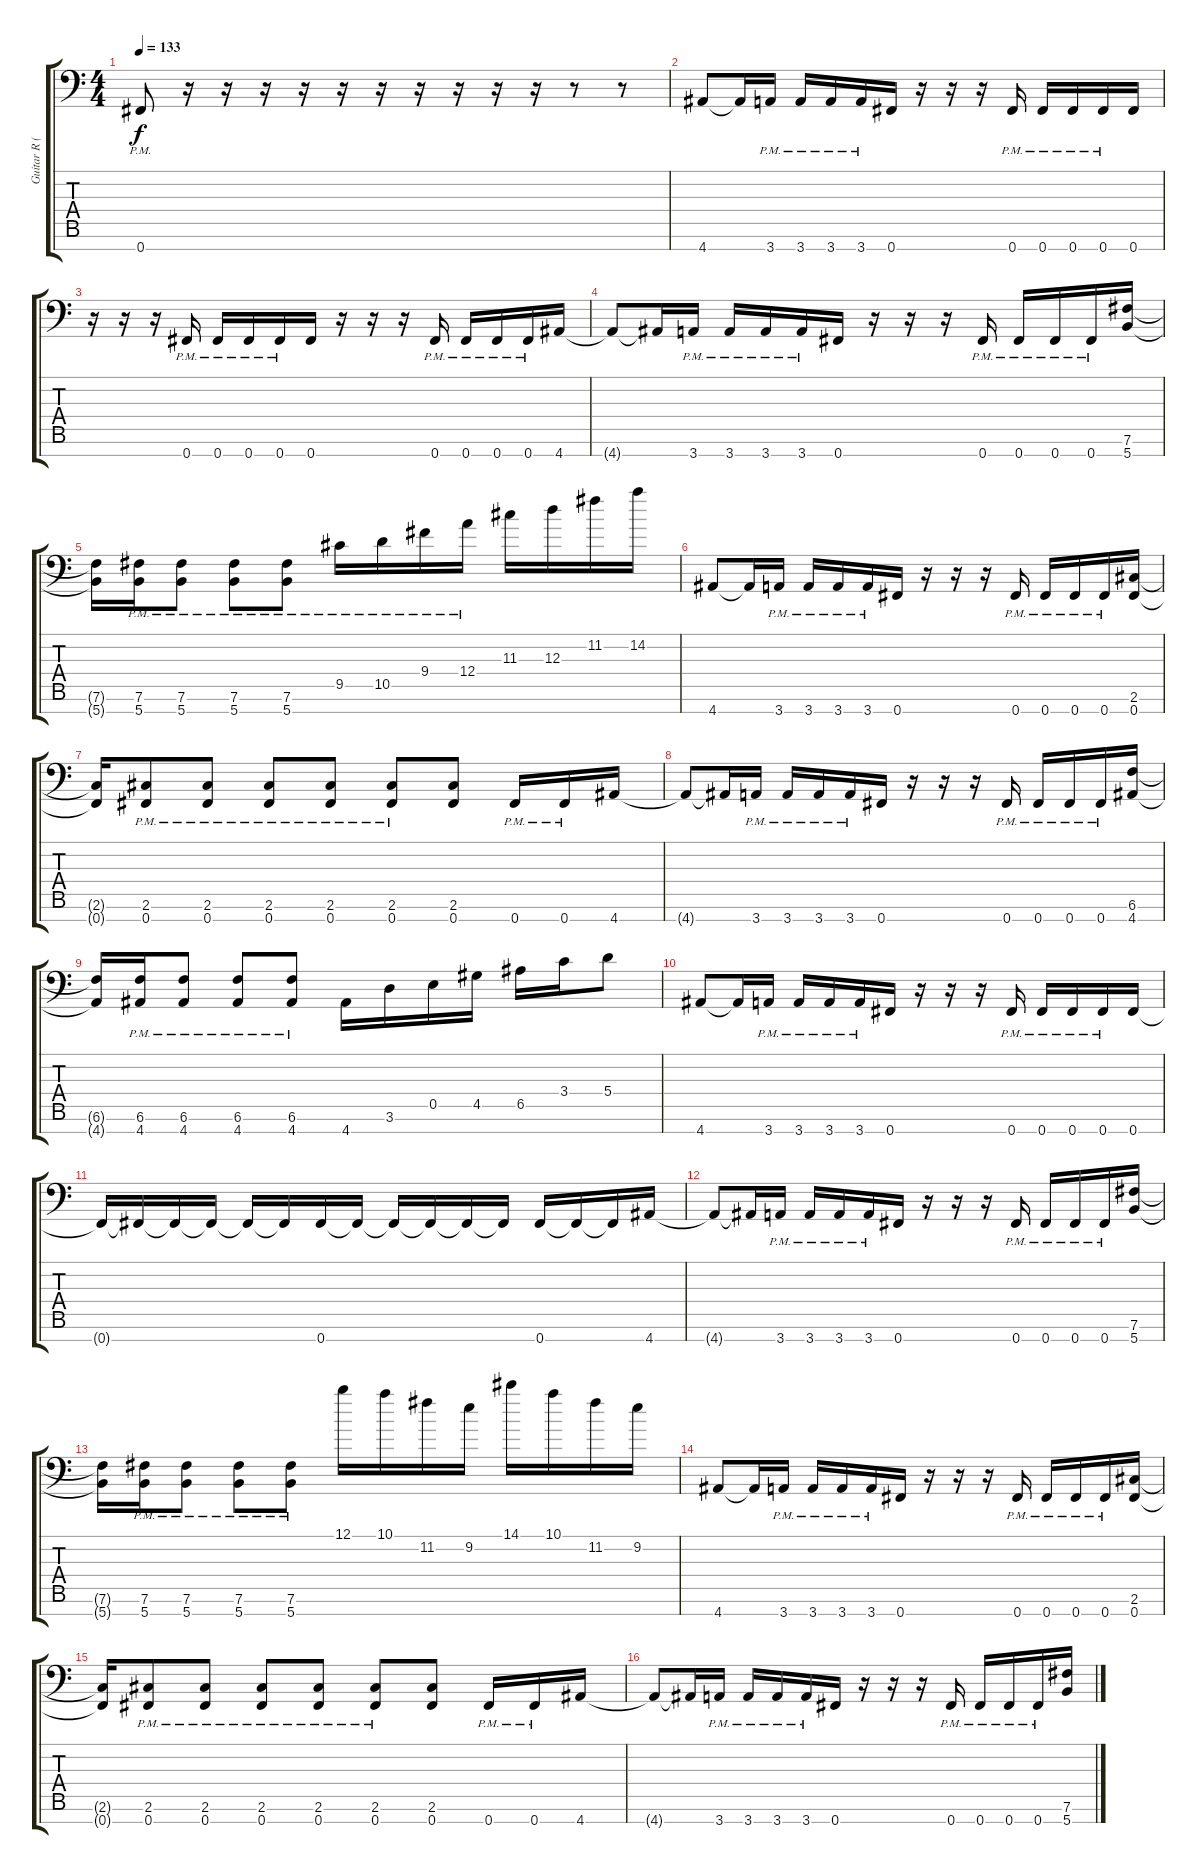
\track ("Guitar R (Bottom 7)" "Guitar R (") {instrument distortionguitar}
\staff {score tabs}
\tuning (B3 G3 D3 A2 E2 B1 Gb1) {hide}
\ts (4 4)
\tempo 133
\clef f4
\ks c
0.7{pm}.8{dy f} r.16 r.16 r.16 r.16 r.16 r.16 r.16 r.16 r.16 r.16 r.8 r.8 |
4.7.8 4.7{t}.16 3.7{pm}.16 3.7{pm}.16 3.7{pm}.16 3.7{pm}.16 0.7.16 r.16 r.16 r.16 0.7{pm}.16 0.7{pm}.16 0.7{pm}.16 0.7{pm}.16 0.7.16 |
r.16 r.16 r.16 0.7{pm}.16 0.7{pm}.16 0.7{pm}.16 0.7{pm}.16 0.7.16 r.16 r.16 r.16 0.7{pm}.16 0.7{pm}.16 0.7{pm}.16 0.7{pm}.16 4.7.16 |
4.7{t}.8 4.7{t}.16 3.7{pm}.16 3.7{pm}.16 3.7{pm}.16 3.7{pm}.16 0.7.16 r.16 r.16 r.16 0.7{pm}.16 0.7{pm}.16 0.7{pm}.16 0.7{pm}.16 (7.6 5.7).16 |
(7.6{t} 5.7{t}).16 (7.6{pm} 5.7{pm}).16 (7.6{pm} 5.7{pm}).8 (7.6{pm} 5.7{pm}).8 (7.6{pm} 5.7{pm}).8 9.5{pm}.16 10.5{pm}.16 9.4{pm}.16 12.4{pm}.16 11.3.16 12.3.16 11.2.16 14.2.16 |
4.7.8 4.7{t}.16 3.7{pm}.16 3.7{pm}.16 3.7{pm}.16 3.7{pm}.16 0.7.16 r.16 r.16 r.16 0.7{pm}.16 0.7{pm}.16 0.7{pm}.16 0.7{pm}.16 (2.6 0.7).16 |
(2.6{t} 0.7{t}).16 (2.6{pm} 0.7{pm}).8 (2.6{pm} 0.7{pm}).8 (2.6{pm} 0.7{pm}).8 (2.6{pm} 0.7{pm}).8 (2.6{pm} 0.7{pm}).8 (2.6 0.7).8 0.7{pm}.16 0.7{pm}.16 4.7.16 |
4.7{t}.8 4.7{t}.16 3.7{pm}.16 3.7{pm}.16 3.7{pm}.16 3.7{pm}.16 0.7.16 r.16 r.16 r.16 0.7{pm}.16 0.7{pm}.16 0.7{pm}.16 0.7{pm}.16 (6.6 4.7).16 |
(6.6{t} 4.7{t}).16 (6.6{pm} 4.7{pm}).16 (6.6{pm} 4.7{pm}).8 (6.6{pm} 4.7{pm}).8 (6.6{pm} 4.7{pm}).8 4.7.16 3.6.16 0.5.16 4.5.16 6.5.16 3.4.16 5.4.8 |
4.7.8 4.7{t}.16 3.7{pm}.16 3.7{pm}.16 3.7{pm}.16 3.7{pm}.16 0.7.16 r.16 r.16 r.16 0.7{pm}.16 0.7{pm}.16 0.7{pm}.16 0.7{pm}.16 0.7.16 |
0.7{t}.16 0.7{t}.16 0.7{t}.16 0.7{t}.16 0.7{t}.16 0.7{t}.16 0.7.16 0.7{t}.16 0.7{t}.16 0.7{t}.16 0.7{t}.16 0.7{t}.16 0.7.16 0.7{t}.16 0.7{t}.16 4.7.16 |
4.7{t}.8 4.7{t}.16 3.7{pm}.16 3.7{pm}.16 3.7{pm}.16 3.7{pm}.16 0.7.16 r.16 r.16 r.16 0.7{pm}.16 0.7{pm}.16 0.7{pm}.16 0.7{pm}.16 (7.6 5.7).16 |
(7.6{t} 5.7{t}).16 (7.6{pm} 5.7{pm}).16 (7.6{pm} 5.7{pm}).8 (7.6{pm} 5.7{pm}).8 (7.6{pm} 5.7{pm}).8 12.1.16 10.1.16 11.2.16 9.2.16 14.1.16 10.1.16 11.2.16 9.2.16 |
4.7.8 4.7{t}.16 3.7{pm}.16 3.7{pm}.16 3.7{pm}.16 3.7{pm}.16 0.7.16 r.16 r.16 r.16 0.7{pm}.16 0.7{pm}.16 0.7{pm}.16 0.7{pm}.16 (2.6 0.7).16 |
(2.6{t} 0.7{t}).16 (2.6{pm} 0.7{pm}).8 (2.6{pm} 0.7{pm}).8 (2.6{pm} 0.7{pm}).8 (2.6{pm} 0.7{pm}).8 (2.6{pm} 0.7{pm}).8 (2.6 0.7).8 0.7{pm}.16 0.7{pm}.16 4.7.16 |
4.7{t}.8 4.7{t}.16 3.7{pm}.16 3.7{pm}.16 3.7{pm}.16 3.7{pm}.16 0.7.16 r.16 r.16 r.16 0.7{pm}.16 0.7{pm}.16 0.7{pm}.16 0.7{pm}.16 (7.6 5.7).16
